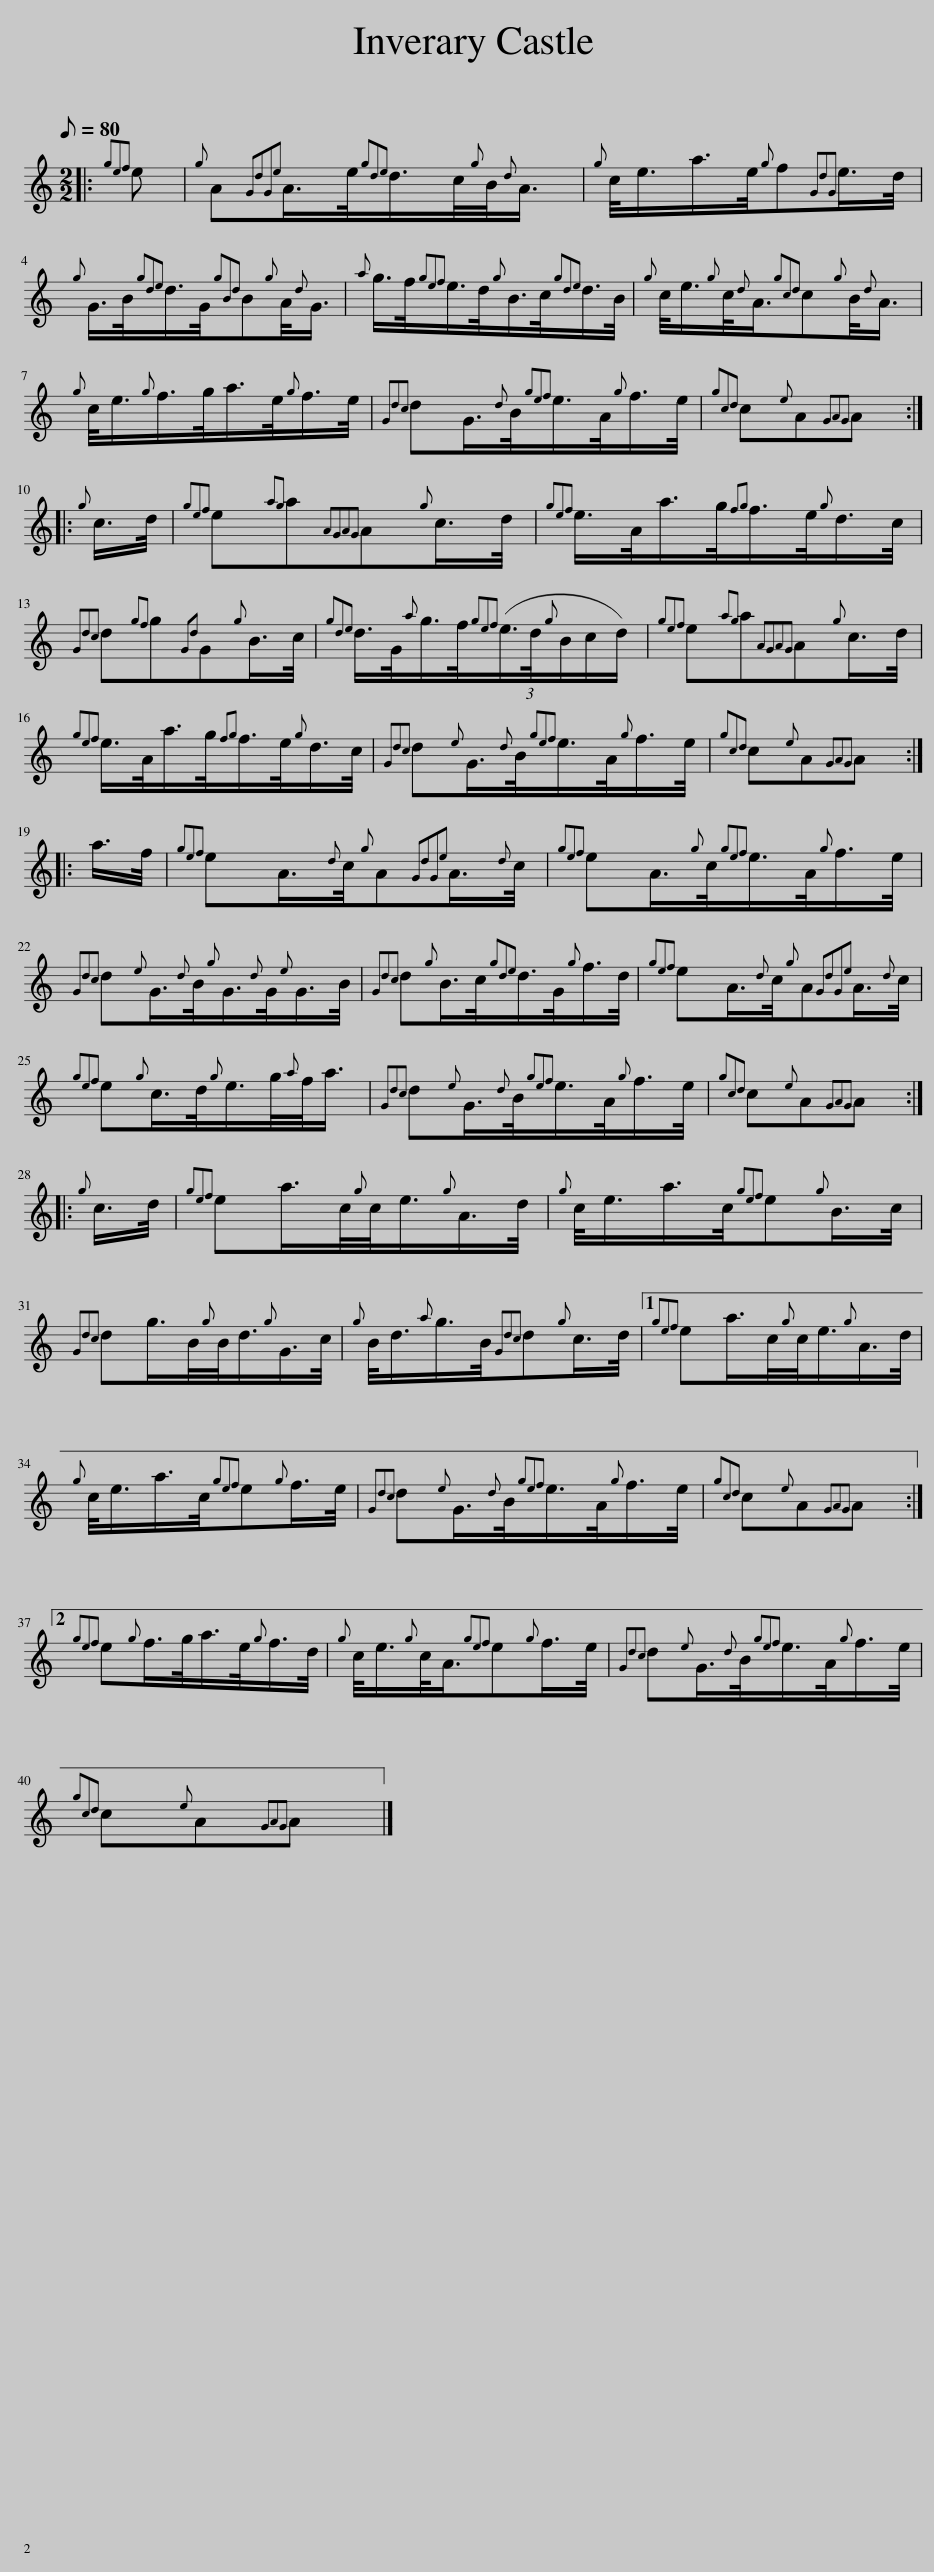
X:1
L:1/8
Q:1/8=80
M:2/2
I:linebreak $
K:C
V:1 treble
V:1
|:{gef} e |{g} A{GdGe}A/>e/{gde}d/>c/{g}B/4{d}A3/4 |{g} c/<e/a/>e/{g}f{GdG}e/>d/ |${g} G/>B/{gde}d/>G/{gBd}B{g}A/4{d}G3/4 |{a} g/>f/{gef}e/>d/{g}B/>c/{gde}d/>B/ | %5
{g} c/<e/{g}c/4{d}A3/4{gcd}c{g}B/4{d}A3/4 |${g} c/<e/{g}f/>g/a/>e/{g}f/>e/ |{Gdc} dG3/4{d}B/4{gef}e/>A/{g}f/>e/ |{gcd} c{e}A{GAG}A ::${g} c/>d/ | %10
{gef} e{ag}a{AGAG}A{g}c/>d/ |{gef} e/>A/a/>g/{fg}f/>e/{g}d/>c/ |${Gdc} d{gf}g{Gd}G{g}B/>c/ |{gde} d/>G/{a}g/>f/{gef}(3(e3/4d/4{g}B/c/d/) |{gef} e{ag}a{AGAG}A{g}c/>d/ |$ %15
{gef} e/>A/a/>g/{fg}f/>e/{g}d/>c/ |{Gdc} d{e}G3/4{d}B/4{gef}e/>A/{g}f/>e/ |{gcd} c{e}A{GAG}A ::$ a/>f/ |{gef} eA3/4{d}c/4{g}A{GdGe}A3/4{d}c/4 | %20
{gef} eA3/4{g}c/4{gef}e/>A/{g}f/>e/ |${Gdc} d{e}G3/4{d}B/4{g}G3/4{d}G/4{e}G/>B/ |{Gdc} d{g}B/>c/{gde}d/>G/{g}f/>d/ |{gef} eA3/4{d}c/4{g}A{GdGe}A3/4{d}c/4 |${gef} e{g}c/>d/{g}e/>g/{a}f/<a/ | %25
{Gdc} d{e}G3/4{d}B/4{gef}e/>A/{g}f/>e/ |{gcd} c{e}A{GAG}A ::${g} c/>d/ |{gef} ea/>c/{g}c/<e/{g}A/>d/ |{g} c/<e/a/>c/{gef}e{g}B/>c/ |$ %30
{Gdc} dg/>B/{g}B/<d/{g}G/>c/ |{g} B/<d/{a}g/>B/{Gdc}d{g}c/>d/ |1{gef} ea/>c/{g}c/<e/{g}A/>d/ |${g} c/<e/a/>c/{gef}e{g}f/>e/ |{Gdc} d{e}G3/4{d}B/4{gef}e/>A/{g}f/>e/ | %35
{gcd} c{e}A{GAG}A :|2${gef} e{g}f/>g/a/>e/{g}f/>d/ |{g} c/<e/{g}c/<A/{gef}e{g}f/>e/ |{Gdc} d{e}G3/4{d}B/4{gef}e/>A/{g}f/>e/ |${gcd} c{e}A{GAG}A |] %40
